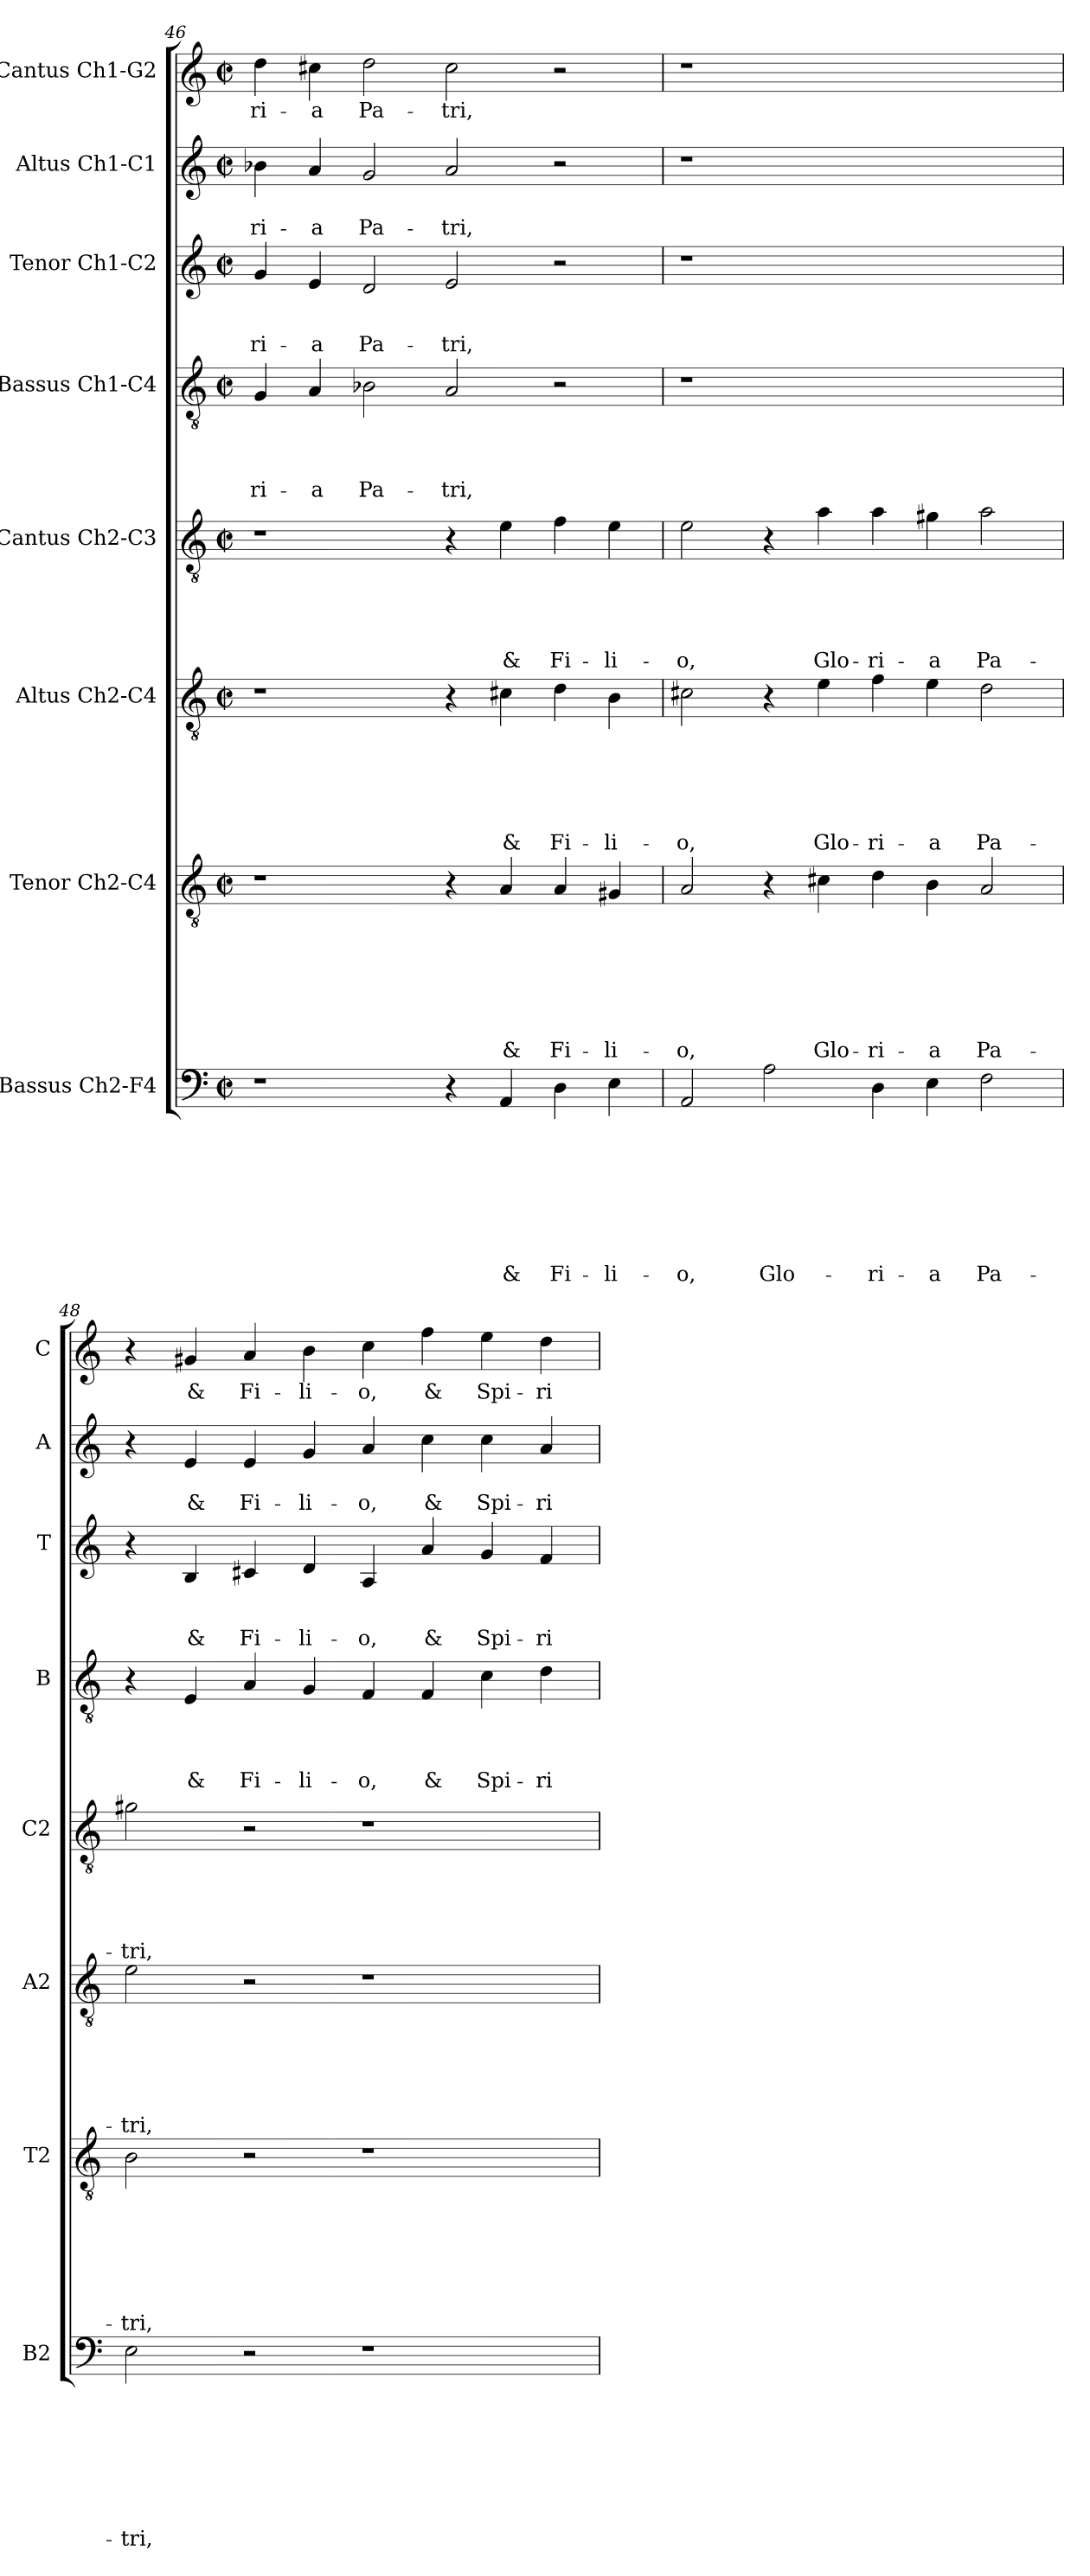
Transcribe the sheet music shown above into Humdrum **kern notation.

**kern	**text	**text	**text	**text	**text	**text	**text	**text	**kern	**text	**text	**text	**text	**text	**text	**text	**kern	**text	**text	**text	**text	**text	**text	**kern	**text	**text	**text	**text	**text	**kern	**text	**text	**text	**text	**kern	**text	**text	**text	**kern	**text	**text	**kern	**text
*part8	*part8	*part8	*part8	*part8	*part8	*part8	*part8	*part8	*part7	*part7	*part7	*part7	*part7	*part7	*part7	*part7	*part6	*part6	*part6	*part6	*part6	*part6	*part6	*part5	*part5	*part5	*part5	*part5	*part5	*part4	*part4	*part4	*part4	*part4	*part3	*part3	*part3	*part3	*part2	*part2	*part2	*part1	*part1
*staff8	*staff8	*staff8	*staff8	*staff8	*staff8	*staff8	*staff8	*staff8	*staff7	*staff7	*staff7	*staff7	*staff7	*staff7	*staff7	*staff7	*staff6	*staff6	*staff6	*staff6	*staff6	*staff6	*staff6	*staff5	*staff5	*staff5	*staff5	*staff5	*staff5	*staff4	*staff4	*staff4	*staff4	*staff4	*staff3	*staff3	*staff3	*staff3	*staff2	*staff2	*staff2	*staff1	*staff1
*I"Bassus Ch2-F4	*	*	*	*	*	*	*	*	*I"Tenor Ch2-C4	*	*	*	*	*	*	*	*I"Altus Ch2-C4	*	*	*	*	*	*	*I"Cantus Ch2-C3	*	*	*	*	*	*I"Bassus Ch1-C4	*	*	*	*	*I"Tenor Ch1-C2	*	*	*	*I"Altus Ch1-C1	*	*	*I"Cantus Ch1-G2	*
*I'B2	*	*	*	*	*	*	*	*	*I'T2	*	*	*	*	*	*	*	*I'A2	*	*	*	*	*	*	*I'C2	*	*	*	*	*	*I'B	*	*	*	*	*I'T	*	*	*	*I'A	*	*	*I'C	*
*clefF4	*	*	*	*	*	*	*	*	*clefGv2	*	*	*	*	*	*	*	*clefGv2	*	*	*	*	*	*	*clefGv2	*	*	*	*	*	*clefGv2	*	*	*	*	*clefG2	*	*	*	*clefG2	*	*	*clefG2	*
*k[]	*	*	*	*	*	*	*	*	*k[]	*	*	*	*	*	*	*	*k[]	*	*	*	*	*	*	*k[]	*	*	*	*	*	*k[]	*	*	*	*	*k[]	*	*	*	*k[]	*	*	*k[]	*
*C:	*	*	*	*	*	*	*	*	*C:	*	*	*	*	*	*	*	*C:	*	*	*	*	*	*	*C:	*	*	*	*	*	*C:	*	*	*	*	*C:	*	*	*	*C:	*	*	*C:	*
*M2/2	*	*	*	*	*	*	*	*	*M2/2	*	*	*	*	*	*	*	*M2/2	*	*	*	*	*	*	*M2/2	*	*	*	*	*	*M2/2	*	*	*	*	*M2/2	*	*	*	*M2/2	*	*	*M2/2	*
*met(c|)	*	*	*	*	*	*	*	*	*met(c|)	*	*	*	*	*	*	*	*met(c|)	*	*	*	*	*	*	*met(c|)	*	*	*	*	*	*met(c|)	*	*	*	*	*met(c|)	*	*	*	*met(c|)	*	*	*met(c|)	*
=46	=46	=46	=46	=46	=46	=46	=46	=46	=46	=46	=46	=46	=46	=46	=46	=46	=46	=46	=46	=46	=46	=46	=46	=46	=46	=46	=46	=46	=46	=46	=46	=46	=46	=46	=46	=46	=46	=46	=46	=46	=46	=46	=46
!	!	!	!	!	!	!	!	!	!	!	!	!	!	!	!	!	!	!	!	!	!	!	!	!	!	!	!	!	!	!	!	!	!	!LO:LY:b	!	!	!	!LO:LY:b	!	!	!LO:LY:b	!	!LO:LY:b
1r	.	.	.	.	.	.	.	.	1r	.	.	.	.	.	.	.	1r	.	.	.	.	.	.	1r	.	.	.	.	.	4G/	.	.	.	-ri-	4g/	.	.	-ri-	4b-X\	.	-ri-	4dd\	-ri-
!	!	!	!	!	!	!	!	!	!	!	!	!	!	!	!	!	!	!	!	!	!	!	!	!	!	!	!	!	!	!	!	!	!	!LO:LY:b	!	!	!	!LO:LY:b	!	!	!LO:LY:b	!	!LO:LY:b
.	.	.	.	.	.	.	.	.	.	.	.	.	.	.	.	.	.	.	.	.	.	.	.	.	.	.	.	.	.	4A/	.	.	.	-a	4e/	.	.	-a	4a/	.	-a	4cc#X\	-a
!	!	!	!	!	!	!	!	!	!	!	!	!	!	!	!	!	!	!	!	!	!	!	!	!	!	!	!	!	!	!	!	!	!	!LO:LY:b	!	!	!	!LO:LY:b	!	!	!LO:LY:b	!	!LO:LY:b
.	.	.	.	.	.	.	.	.	.	.	.	.	.	.	.	.	.	.	.	.	.	.	.	.	.	.	.	.	.	2B-X\	.	.	.	Pa-	2d/	.	.	Pa-	2g/	.	Pa-	2dd\	Pa-
!	!	!	!	!	!	!	!	!	!	!	!	!	!	!	!	!	!	!	!	!	!	!	!	!	!	!	!	!	!	!	!	!	!	!LO:LY:b	!	!	!	!LO:LY:b	!	!	!LO:LY:b	!	!LO:LY:b
4r	.	.	.	.	.	.	.	.	4r	.	.	.	.	.	.	.	4r	.	.	.	.	.	.	4r	.	.	.	.	.	2A/	.	.	.	-tri,	2e/	.	.	-tri,	2a/	.	-tri,	2cc#\	-tri,
!	!	!	!	!	!	!	!	!LO:LY:b	!	!	!	!	!	!	!	!LO:LY:b	!	!	!	!	!	!	!LO:LY:b	!	!	!	!	!	!LO:LY:b	!	!	!	!	!	!	!	!	!	!	!	!	!	!
4AA/	.	.	.	.	.	.	.	&	4A/	.	.	.	.	.	.	&	4c#X\	.	.	.	.	.	&	4e\	.	.	.	.	&	.	.	.	.	.	.	.	.	.	.	.	.	.	.
!	!	!	!	!	!	!	!	!LO:LY:b	!	!	!	!	!	!	!	!LO:LY:b	!	!	!	!	!	!	!LO:LY:b	!	!	!	!	!	!LO:LY:b	!	!	!	!	!	!	!	!	!	!	!	!	!	!
4D\	.	.	.	.	.	.	.	Fi-	4A/	.	.	.	.	.	.	Fi-	4d\	.	.	.	.	.	Fi-	4f\	.	.	.	.	Fi-	2r	.	.	.	.	2r	.	.	.	2r	.	.	2r	.
!	!	!	!	!	!	!	!	!LO:LY:b	!	!	!	!	!	!	!	!LO:LY:b	!	!	!	!	!	!	!LO:LY:b	!	!	!	!	!	!LO:LY:b	!	!	!	!	!	!	!	!	!	!	!	!	!	!
4E\	.	.	.	.	.	.	.	-li-	4G#X/	.	.	.	.	.	.	-li-	4B\	.	.	.	.	.	-li-	4e\	.	.	.	.	-li-	.	.	.	.	.	.	.	.	.	.	.	.	.	.
=47	=47	=47	=47	=47	=47	=47	=47	=47	=47	=47	=47	=47	=47	=47	=47	=47	=47	=47	=47	=47	=47	=47	=47	=47	=47	=47	=47	=47	=47	=47	=47	=47	=47	=47	=47	=47	=47	=47	=47	=47	=47	=47	=47
!	!	!	!	!	!	!	!	!LO:LY:b	!	!	!	!	!	!	!	!LO:LY:b	!	!	!	!	!	!	!LO:LY:b	!	!	!	!	!	!LO:LY:b	!	!	!	!	!	!	!	!	!	!	!	!	!	!
2AA/	.	.	.	.	.	.	.	-o,	2A/	.	.	.	.	.	.	-o,	2c#X\	.	.	.	.	.	-o,	2e\	.	.	.	.	-o,	1r	.	.	.	.	1r	.	.	.	1r	.	.	1r	.
!	!	!	!	!	!	!	!	!LO:LY:b	!	!	!	!	!	!	!	!	!	!	!	!	!	!	!	!	!	!	!	!	!	!	!	!	!	!	!	!	!	!	!	!	!	!	!
2A\	.	.	.	.	.	.	.	Glo-	4r	.	.	.	.	.	.	.	4r	.	.	.	.	.	.	4r	.	.	.	.	.	.	.	.	.	.	.	.	.	.	.	.	.	.	.
!	!	!	!	!	!	!	!	!	!	!	!	!	!	!	!	!LO:LY:b	!	!	!	!	!	!	!LO:LY:b	!	!	!	!	!	!LO:LY:b	!	!	!	!	!	!	!	!	!	!	!	!	!	!
.	.	.	.	.	.	.	.	.	4c#X\	.	.	.	.	.	.	Glo-	4e\	.	.	.	.	.	Glo-	4a\	.	.	.	.	Glo-	.	.	.	.	.	.	.	.	.	.	.	.	.	.
!	!	!	!	!	!	!	!	!LO:LY:b	!	!	!	!	!	!	!	!LO:LY:b	!	!	!	!	!	!	!LO:LY:b	!	!	!	!	!	!LO:LY:b	!	!	!	!	!	!	!	!	!	!	!	!	!	!
4D\	.	.	.	.	.	.	.	-ri-	4d\	.	.	.	.	.	.	-ri-	4f\	.	.	.	.	.	-ri-	4a\	.	.	.	.	-ri-	1ryy	.	.	.	.	1ryy	.	.	.	1ryy	.	.	1ryy	.
!	!	!	!	!	!	!	!	!LO:LY:b	!	!	!	!	!	!	!	!LO:LY:b	!	!	!	!	!	!	!LO:LY:b	!	!	!	!	!	!LO:LY:b	!	!	!	!	!	!	!	!	!	!	!	!	!	!
4E\	.	.	.	.	.	.	.	-a	4B\	.	.	.	.	.	.	-a	4e\	.	.	.	.	.	-a	4g#X\	.	.	.	.	-a	.	.	.	.	.	.	.	.	.	.	.	.	.	.
!	!	!	!	!	!	!	!	!LO:LY:b	!	!	!	!	!	!	!	!LO:LY:b	!	!	!	!	!	!	!LO:LY:b	!	!	!	!	!	!LO:LY:b	!	!	!	!	!	!	!	!	!	!	!	!	!	!
2F\	.	.	.	.	.	.	.	Pa-	2A/	.	.	.	.	.	.	Pa-	2d\	.	.	.	.	.	Pa-	2a\	.	.	.	.	Pa-	.	.	.	.	.	.	.	.	.	.	.	.	.	.
!!LO:LB:g=z
=48	=48	=48	=48	=48	=48	=48	=48	=48	=48	=48	=48	=48	=48	=48	=48	=48	=48	=48	=48	=48	=48	=48	=48	=48	=48	=48	=48	=48	=48	=48	=48	=48	=48	=48	=48	=48	=48	=48	=48	=48	=48	=48	=48
!	!	!	!	!	!	!	!	!LO:LY:b	!	!	!	!	!	!	!	!LO:LY:b	!	!	!	!	!	!	!LO:LY:b	!	!	!	!	!	!LO:LY:b	!	!	!	!	!	!	!	!	!	!	!	!	!	!
2E\	.	.	.	.	.	.	.	-tri,	2B\	.	.	.	.	.	.	-tri,	2e\	.	.	.	.	.	-tri,	2g#X\	.	.	.	.	-tri,	4r	.	.	.	.	4r	.	.	.	4r	.	.	4r	.
!	!	!	!	!	!	!	!	!	!	!	!	!	!	!	!	!	!	!	!	!	!	!	!	!	!	!	!	!	!	!	!	!	!	!LO:LY:b	!	!	!	!LO:LY:b	!	!	!LO:LY:b	!	!LO:LY:b
.	.	.	.	.	.	.	.	.	.	.	.	.	.	.	.	.	.	.	.	.	.	.	.	.	.	.	.	.	.	4E/	.	.	.	&	4B/	.	.	&	4e/	.	&	4g#X/	&
!	!	!	!	!	!	!	!	!	!	!	!	!	!	!	!	!	!	!	!	!	!	!	!	!	!	!	!	!	!	!	!	!	!	!LO:LY:b	!	!	!	!LO:LY:b	!	!	!LO:LY:b	!	!LO:LY:b
2r	.	.	.	.	.	.	.	.	2r	.	.	.	.	.	.	.	2r	.	.	.	.	.	.	2r	.	.	.	.	.	4A/	.	.	.	Fi-	4c#X/	.	.	Fi-	4e/	.	Fi-	4a/	Fi-
!	!	!	!	!	!	!	!	!	!	!	!	!	!	!	!	!	!	!	!	!	!	!	!	!	!	!	!	!	!	!	!	!	!	!LO:LY:b	!	!	!	!LO:LY:b	!	!	!LO:LY:b	!	!LO:LY:b
.	.	.	.	.	.	.	.	.	.	.	.	.	.	.	.	.	.	.	.	.	.	.	.	.	.	.	.	.	.	4G/	.	.	.	-li-	4d/	.	.	-li-	4g/	.	-li-	4b\	-li-
!	!	!	!	!	!	!	!	!	!	!	!	!	!	!	!	!	!	!	!	!	!	!	!	!	!	!	!	!	!	!	!	!	!	!LO:LY:b	!	!	!	!LO:LY:b	!	!	!LO:LY:b	!	!LO:LY:b
1r	.	.	.	.	.	.	.	.	1r	.	.	.	.	.	.	.	1r	.	.	.	.	.	.	1r	.	.	.	.	.	4F/	.	.	.	-o,	4A/	.	.	-o,	4a/	.	-o,	4cc\	-o,
!	!	!	!	!	!	!	!	!	!	!	!	!	!	!	!	!	!	!	!	!	!	!	!	!	!	!	!	!	!	!	!	!	!	!LO:LY:b	!	!	!	!LO:LY:b	!	!	!LO:LY:b	!	!LO:LY:b
.	.	.	.	.	.	.	.	.	.	.	.	.	.	.	.	.	.	.	.	.	.	.	.	.	.	.	.	.	.	4F/	.	.	.	&	4a/	.	.	&	4cc\	.	&	4ff\	&
!	!	!	!	!	!	!	!	!	!	!	!	!	!	!	!	!	!	!	!	!	!	!	!	!	!	!	!	!	!	!	!	!	!	!LO:LY:b	!	!	!	!LO:LY:b	!	!	!LO:LY:b	!	!LO:LY:b
.	.	.	.	.	.	.	.	.	.	.	.	.	.	.	.	.	.	.	.	.	.	.	.	.	.	.	.	.	.	4c\	.	.	.	Spi-	4g/	.	.	Spi-	4cc\	.	Spi-	4ee\	Spi-
!	!	!	!	!	!	!	!	!	!	!	!	!	!	!	!	!	!	!	!	!	!	!	!	!	!	!	!	!	!	!	!	!	!	!LO:LY:b	!	!	!	!LO:LY:b	!	!	!LO:LY:b	!	!LO:LY:b
.	.	.	.	.	.	.	.	.	.	.	.	.	.	.	.	.	.	.	.	.	.	.	.	.	.	.	.	.	.	4d\	.	.	.	-ri-	4f/	.	.	-ri-	4a/	.	-ri-	4dd\	-ri-
=	=	=	=	=	=	=	=	=	=	=	=	=	=	=	=	=	=	=	=	=	=	=	=	=	=	=	=	=	=	=	=	=	=	=	=	=	=	=	=	=	=	=	=
*-	*-	*-	*-	*-	*-	*-	*-	*-	*-	*-	*-	*-	*-	*-	*-	*-	*-	*-	*-	*-	*-	*-	*-	*-	*-	*-	*-	*-	*-	*-	*-	*-	*-	*-	*-	*-	*-	*-	*-	*-	*-	*-	*-
